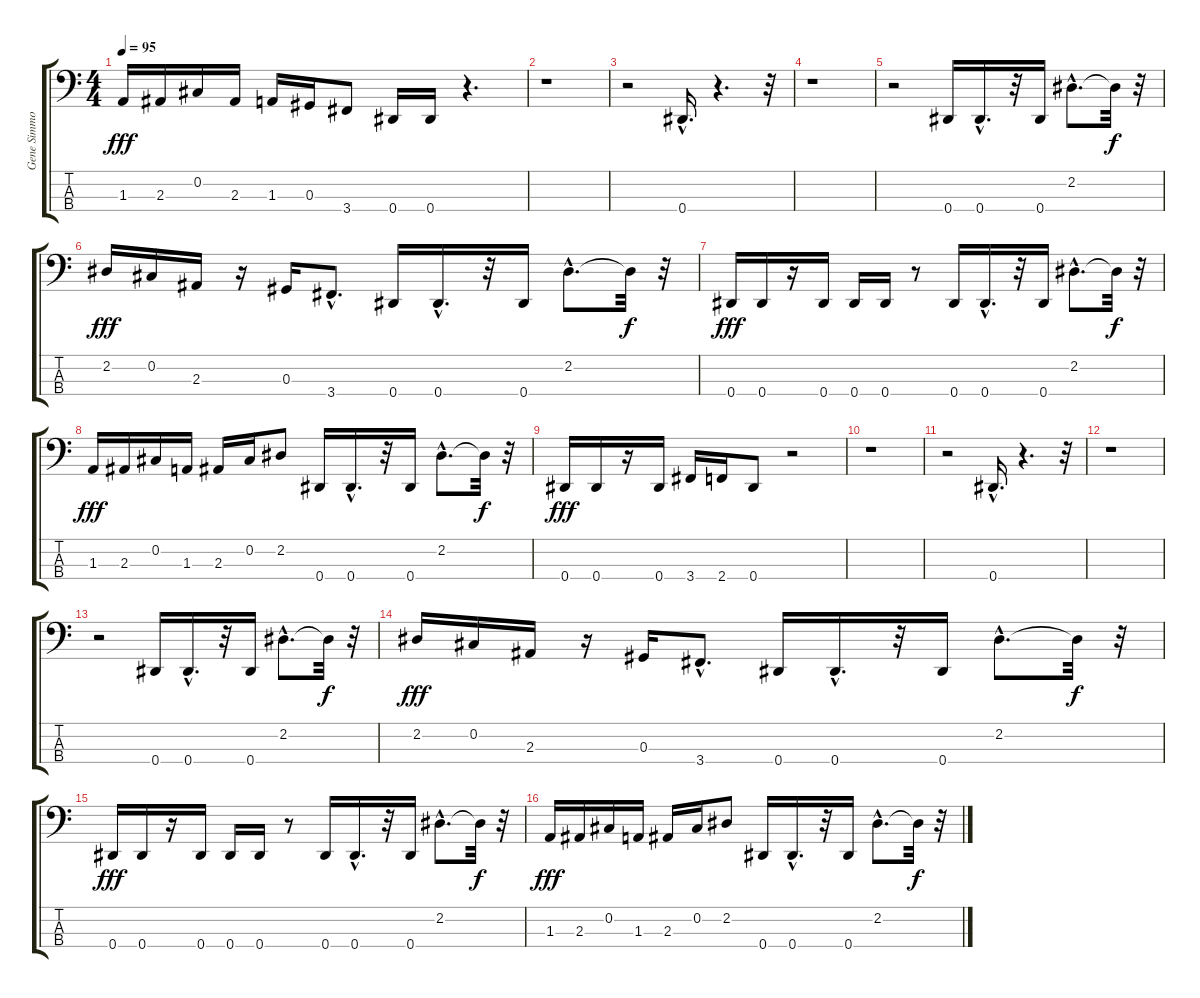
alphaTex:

\track ("Gene Simmons" "Gene Simmo") {instrument electricbasspick}
\staff {score tabs}
\tuning (Gb2 Db2 Ab1 Eb1) {hide}
\ts (4 4)
\tempo 95
\clef f4
\ks c
1.3.16{dy fff instrument electricbasspick} 2.3.16 0.2.16 2.3.16 1.3.16 0.3.16 3.4.8 0.4.16 0.4.16 r.4{d} |
r.1 |
r.2 0.4{hac}.16{d} r.4{d} r.32 |
r.1 |
r.2 0.4.16 0.4{hac}.16{d} r.32 0.4.16 2.2{hac}.8{d} 2.2{t}.32{dy f} r.32 |
2.2.16{dy fff} 0.2.16 2.3.16 r.16 0.3.16 3.4{hac}.8{d} 0.4.16 0.4{hac}.16{d} r.32 0.4.16 2.2{hac}.8{d} 2.2{t}.32{dy f} r.32 |
0.4.16{dy fff} 0.4.16 r.16 0.4.16 0.4.16 0.4.16 r.8 0.4.16 0.4{hac}.16{d} r.32 0.4.16 2.2{hac}.8{d} 2.2{t}.32{dy f} r.32 |
1.3.16{dy fff} 2.3.16 0.2.16 1.3.16 2.3.16 0.2.16 2.2.8 0.4.16 0.4{hac}.16{d} r.32 0.4.16 2.2{hac}.8{d} 2.2{t}.32{dy f} r.32 |
0.4.16{dy fff} 0.4.16 r.16 0.4.16 3.4.16 2.4.16 0.4.8 r.2 |
r.1 |
r.2 0.4{hac}.16{d} r.4{d} r.32 |
r.1 |
r.2 0.4.16 0.4{hac}.16{d} r.32 0.4.16 2.2{hac}.8{d} 2.2{t}.32{dy f} r.32 |
2.2.16{dy fff} 0.2.16 2.3.16 r.16 0.3.16 3.4{hac}.8{d} 0.4.16 0.4{hac}.16{d} r.32 0.4.16 2.2{hac}.8{d} 2.2{t}.32{dy f} r.32 |
0.4.16{dy fff} 0.4.16 r.16 0.4.16 0.4.16 0.4.16 r.8 0.4.16 0.4{hac}.16{d} r.32 0.4.16 2.2{hac}.8{d} 2.2{t}.32{dy f} r.32 |
1.3.16{dy fff} 2.3.16 0.2.16 1.3.16 2.3.16 0.2.16 2.2.8 0.4.16 0.4{hac}.16{d} r.32 0.4.16 2.2{hac}.8{d} 2.2{t}.32{dy f} r.32
